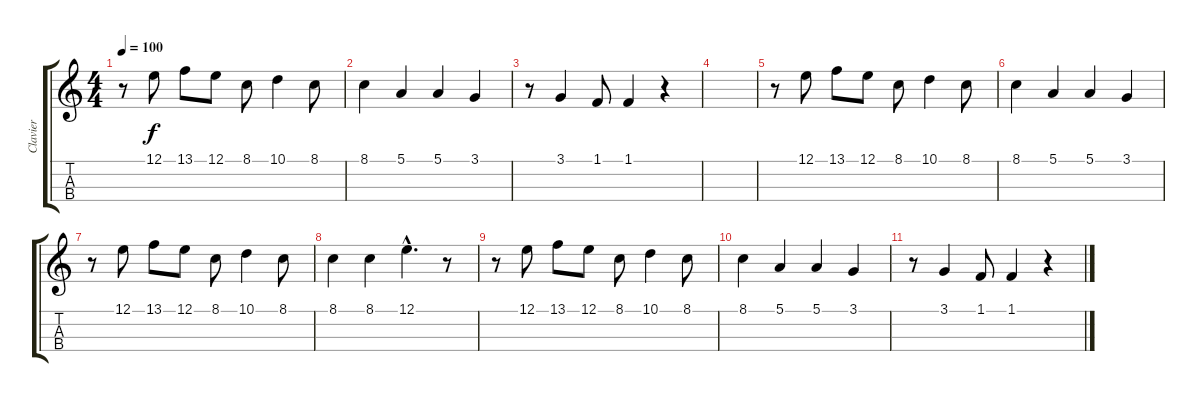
\track ("Clavier" "Clavier") {instrument electricgrandpiano}
\staff {score tabs}
\tuning (E4 B3 G3 D3) {hide}
\ts (4 4)
\tempo 100
\clef g2
\ks c
r.8{dy f} 12.1.8 13.1.8 12.1.8 8.1.8 10.1.4 8.1.8 |
8.1.4 5.1.4 5.1.4 3.1.4 |
r.8 3.1.4 1.1.8 1.1.4 r.4 |
|
r.8 12.1.8 13.1.8 12.1.8 8.1.8 10.1.4 8.1.8 |
8.1.4{volume 9} 5.1.4 5.1.4 3.1.4 |
r.8{volume 7} 12.1.8 13.1.8 12.1.8 8.1.8 10.1.4 8.1.8 |
8.1.4{volume 6} 8.1.4 12.1{hac}.4{d} r.8 |
r.8{volume 5} 12.1.8 13.1.8 12.1.8 8.1.8 10.1.4 8.1.8{volume 4} |
8.1.4 5.1.4 5.1.4 3.1.4 |
r.8{volume 2} 3.1.4 1.1.8 1.1.4 r.4
